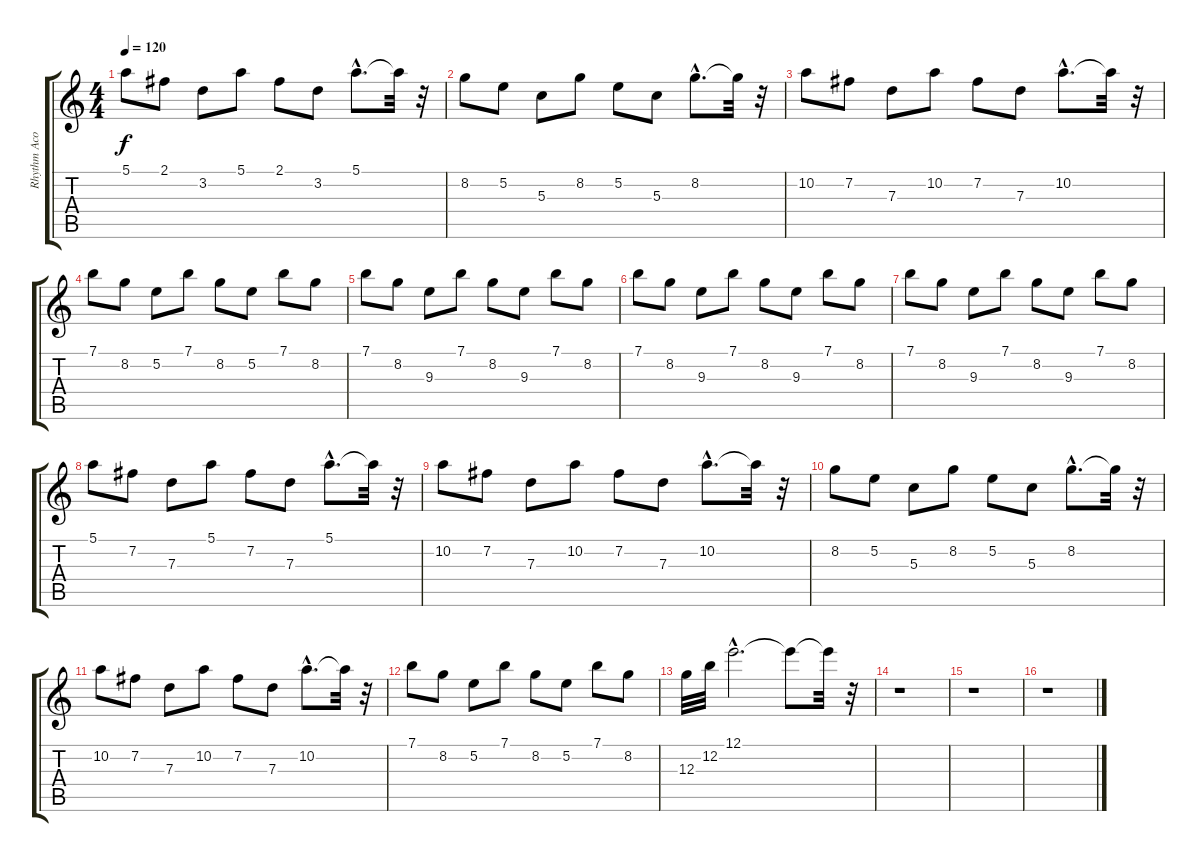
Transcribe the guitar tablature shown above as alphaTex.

\track ("Rhythm Acoustic Guitar" "Rhythm Aco") {instrument acousticguitarnylon}
\staff {score tabs}
\tuning (E4 B3 G3 D3 A2 E2) {hide}
\ts (4 4)
\tempo 120
\clef g2
\ks c
5.1.8{dy f} 2.1.8 3.2.8 5.1.8 2.1.8 3.2.8 5.1{hac}.8{d} 5.1{t}.32 r.32 |
8.2.8 5.2.8 5.3.8 8.2.8 5.2.8 5.3.8 8.2{hac}.8{d} 8.2{t}.32 r.32 |
10.2.8 7.2.8 7.3.8 10.2.8 7.2.8 7.3.8 10.2{hac}.8{d} 10.2{t}.32 r.32 |
7.1.8 8.2.8 5.2.8 7.1.8 8.2.8 5.2.8 7.1.8 8.2.8 |
7.1.8 8.2.8 9.3.8 7.1.8 8.2.8 9.3.8 7.1.8 8.2.8 |
7.1.8 8.2.8 9.3.8 7.1.8 8.2.8 9.3.8 7.1.8 8.2.8 |
7.1.8 8.2.8 9.3.8 7.1.8 8.2.8 9.3.8 7.1.8 8.2.8 |
5.1.8 7.2.8 7.3.8 5.1.8 7.2.8 7.3.8 5.1{hac}.8{d} 5.1{t}.32 r.32 |
10.2.8 7.2.8 7.3.8 10.2.8 7.2.8 7.3.8 10.2{hac}.8{d} 10.2{t}.32 r.32 |
8.2.8 5.2.8 5.3.8 8.2.8 5.2.8 5.3.8 8.2{hac}.8{d} 8.2{t}.32 r.32 |
10.2.8 7.2.8 7.3.8 10.2.8 7.2.8 7.3.8 10.2{hac}.8{d} 10.2{t}.32 r.32 |
7.1.8 8.2.8 5.2.8 7.1.8 8.2.8 5.2.8 7.1.8 8.2.8 |
12.3.32 12.2.32 12.1{hac}.2{d} 12.1{t}.8 12.1{t}.32 r.32 |
r.1 |
r.1 |
r.1
